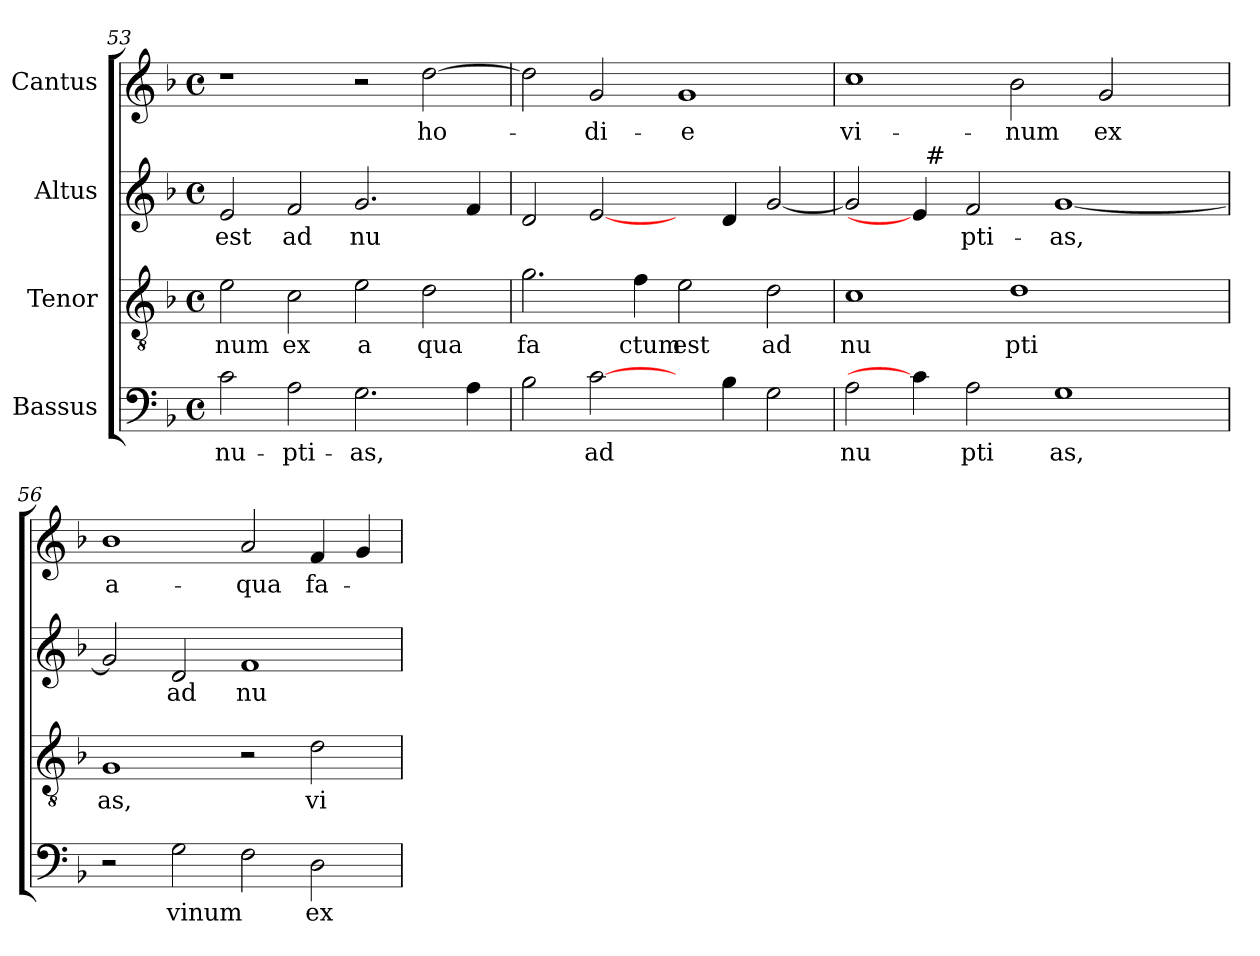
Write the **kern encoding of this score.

**kern	**text	**kern	**text	**kern	**text	**kern	**text
*part4	*part4	*part3	*part3	*part2	*part2	*part1	*part1
*staff4	*staff4	*staff3	*staff3	*staff2	*staff2	*staff1	*staff1
*I"Bassus	*	*I"Tenor	*	*I"Altus	*	*I"Cantus	*
*clefF4	*	*clefGv2	*	*clefG2	*	*clefG2	*
*k[b-]	*	*k[b-]	*	*k[b-]	*	*k[b-]	*
*F:	*	*F:	*	*F:	*	*F:	*
*M4/4	*	*M4/4	*	*M4/4	*	*M4/4	*
*met(c)	*	*met(c)	*	*met(c)	*	*met(c)	*
=53	=53	=53	=53	=53	=53	=53	=53
!	!LO:LY:b:cj	!	!LO:LY:b:cj	!	!LO:LY:b:cj	!	!
2c\	nu-	2e\	num	2e/	est	1r	.
!	!LO:LY:b:cj	!	!LO:LY:b:cj	!	!LO:LY:b:cj	!	!
2A\	-pti-	2c\	ex	2f/	ad	.	.
!	!LO:LY:b	!	!LO:LY:b:cj	!	!LO:LY:b	!	!
2.G\	-as,	2e\	a	2.g/	nu	2r	.
!	!	!	!LO:LY:b:cj	!	!	!	!LO:LY:b:cj
.	.	2d\	qua	.	.	[>2dd\	ho-
4A\	.	.	.	4f/	.	.	.
=54	=54	=54	=54	=54	=54	=54	=54
!	!	!	!LO:LY:b:cj	!	!	!	!
2B-\	.	2.g\	fa	2d/	.	2dd\]	.
!	!LO:LY:b:cj	!	!	!	!	!	!LO:LY:b:cj
[2c\	ad	.	.	[2e/	.	2g/	-di-
!	!	!	!LO:LY:b:cj	!	!	!	!
.	.	4f\	ctum	.	.	.	.
!	!	!	!LO:LY:b:cj	!	!	!	!LO:LY:b:cj
4ryy	.	2e\	est	4ryy	.	1g	-e
4B-\	.	.	.	4d/	.	.	.
!	!	!	!LO:LY:b:cj	!	!	!	!
2G\	.	2d\	ad	[>2g/	.	.	.
!!LO:PB:g=z
=55	=55	=55	=55	=55	=55	=55	=55
!	!LO:LY:b:cj	!	!LO:LY:b:cj	!	!	!	!LO:LY:b:cj
*	*	*	*	*^	*	*	*
2A\	nu	1c	nu	2g/]	2ryy	.	1cc	vi-
4c\]	.	.	.	4e/]	32ryy	.	.	.
!	!	!	!	!	!LO:TX:a:t=#	!	!	!
.	.	.	.	.	1ryy	.	.	.
!	!LO:LY:b:cj	!	!	!	!	!LO:LY:b:cj	!	!
2A\	pti	.	.	2f/	.	pti-	.	.
!	!	!	!LO:LY:b:cj	!	!	!	!	!LO:LY:b:cj
.	.	1d	pti	.	.	.	2b-\	-num
!	!LO:LY:b:cj	!	!	!	!	!LO:LY:b:cj	!	!
1G	as,	.	.	[<1g	.	-as,	.	.
!	!	!	!	!	!	!	!	!LO:LY:b:cj
.	.	.	.	.	.	.	2g/	ex
.	.	.	.	.	2ryy	.	.	.
.	.	4ryy	.	.	.	.	4ryy	.
.	.	.	.	.	8..ryy	.	.	.
=56	=56	=56	=56	=56	=56	=56	=56	=56
!	!	!	!LO:LY:b:cj	!	!	!	!	!LO:LY:b:cj
*	*	*	*	*v	*v	*	*	*
2r	.	1G	as,	2g/]	.	1b-	a-
!	!LO:LY:b	!	!	!	!LO:LY:b:cj	!	!
2G\	vinum	.	.	2d/	ad	.	.
!	!	!	!	!	!LO:LY:b:cj	!	!LO:LY:b:cj
2F\	.	2r	.	1f	nu-	2a/	-qua
!	!LO:LY:b:cj	!	!LO:LY:b:cj	!	!	!	!LO:LY:b:cj
2D\	ex	2d\	vi	.	.	4f/	fa-
.	.	.	.	.	.	4g/	.
=	=	=	=	=	=	=	=
*-	*-	*-	*-	*-	*-	*-	*-
